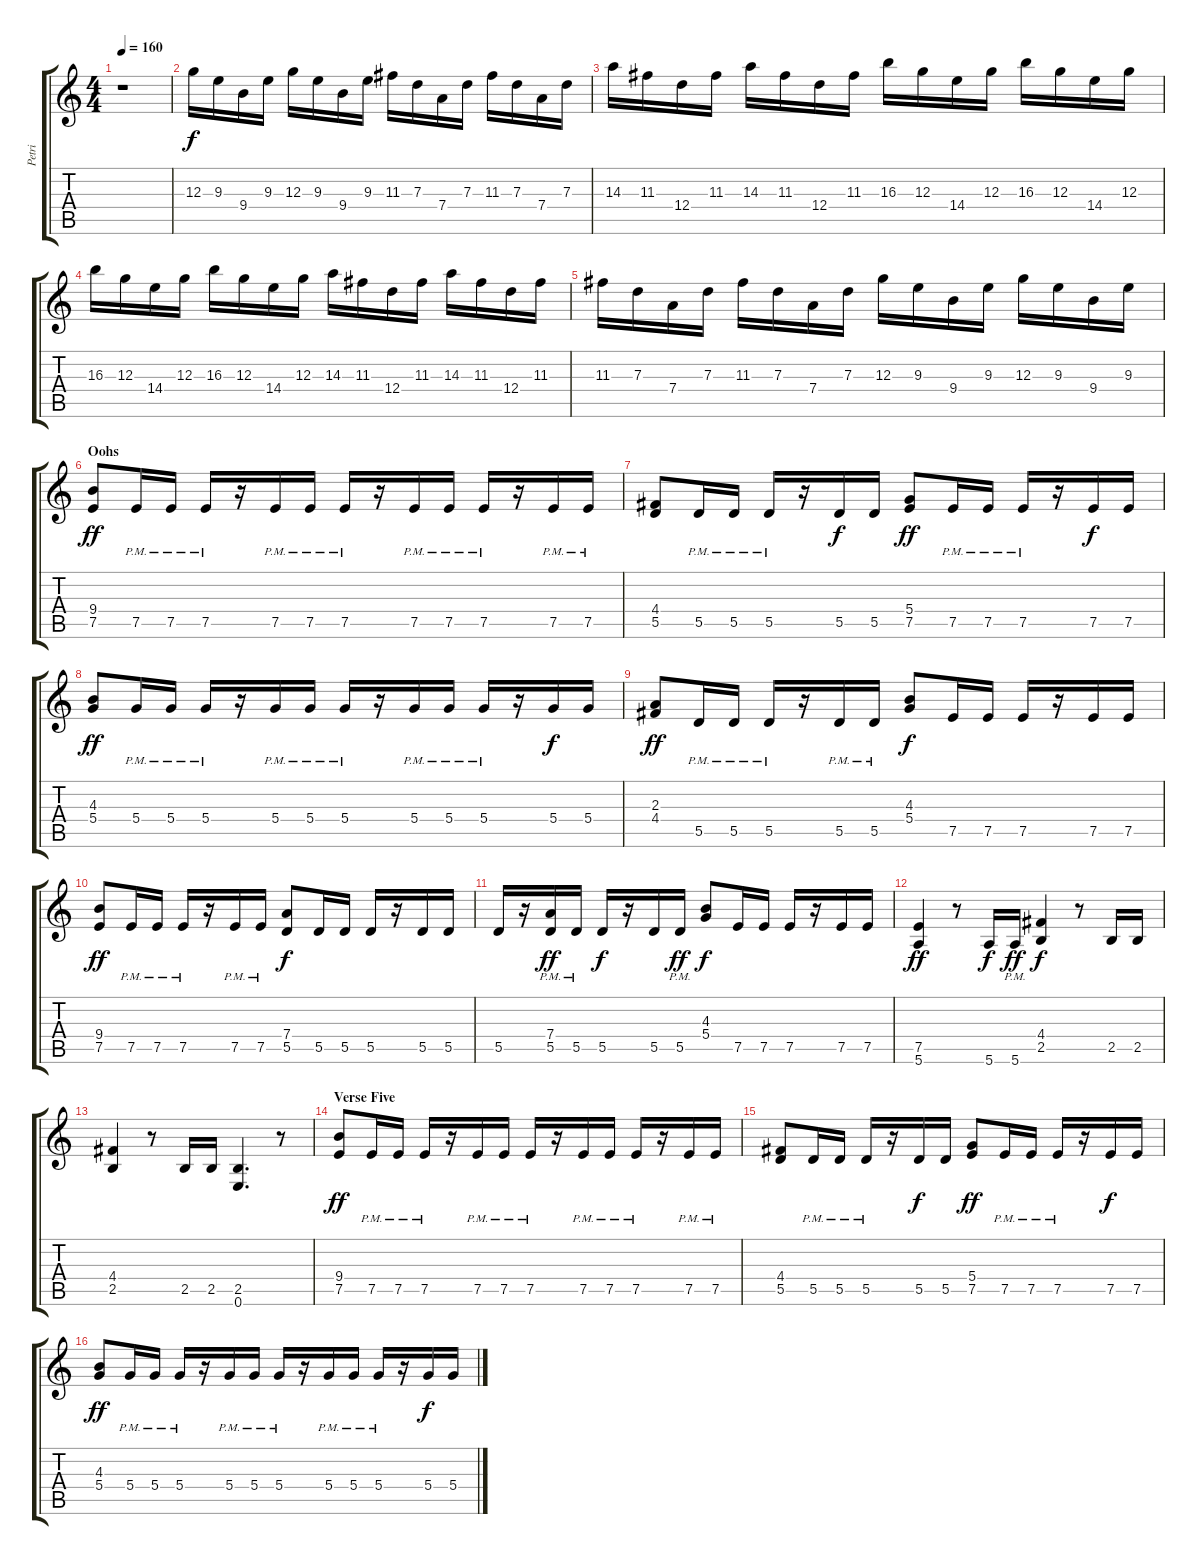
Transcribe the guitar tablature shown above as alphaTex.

\track ("Petri" "Petri") {instrument distortionguitar}
\staff {score tabs}
\tuning (E4 B3 G3 D3 A2 E2) {hide}
\ts (4 4)
\tempo 160
\clef g2
\ks c
r.1{dy ff} |
12.3.16{dy f} 9.3.16 9.4.16 9.3.16 12.3.16 9.3.16 9.4.16 9.3.16 11.3.16 7.3.16 7.4.16 7.3.16 11.3.16 7.3.16 7.4.16 7.3.16 |
14.3.16 11.3.16 12.4.16 11.3.16 14.3.16 11.3.16 12.4.16 11.3.16 16.3.16 12.3.16 14.4.16 12.3.16 16.3.16 12.3.16 14.4.16 12.3.16 |
16.3.16 12.3.16 14.4.16 12.3.16 16.3.16 12.3.16 14.4.16 12.3.16 14.3.16 11.3.16 12.4.16 11.3.16 14.3.16 11.3.16 12.4.16 11.3.16 |
11.3.16 7.3.16 7.4.16 7.3.16 11.3.16 7.3.16 7.4.16 7.3.16 12.3.16 9.3.16 9.4.16 9.3.16 12.3.16 9.3.16 9.4.16 9.3.16 |
\section ("" "Oohs")
(9.4 7.5).8{dy ff} 7.5{pm}.16 7.5{pm}.16 7.5{pm}.16 r.16 7.5{pm}.16 7.5{pm}.16 7.5{pm}.16 r.16 7.5{pm}.16 7.5{pm}.16 7.5{pm}.16 r.16 7.5{pm}.16 7.5{pm}.16 |
(4.4 5.5).8 5.5{pm}.16 5.5{pm}.16 5.5{pm}.16 r.16 5.5.16{dy f} 5.5.16 (5.4 7.5).8{dy ff} 7.5{pm}.16 7.5{pm}.16 7.5{pm}.16 r.16 7.5.16{dy f} 7.5.16 |
(4.3 5.4).8{dy ff} 5.4{pm}.16 5.4{pm}.16 5.4{pm}.16 r.16 5.4{pm}.16 5.4{pm}.16 5.4{pm}.16 r.16 5.4{pm}.16 5.4{pm}.16 5.4{pm}.16 r.16 5.4.16{dy f} 5.4.16 |
(2.3 4.4).8{dy ff} 5.5{pm}.16 5.5{pm}.16 5.5{pm}.16 r.16 5.5{pm}.16 5.5{pm}.16 (4.3 5.4).8{dy f} 7.5.16 7.5.16 7.5.16 r.16 7.5.16 7.5.16 |
(9.4 7.5).8{dy ff} 7.5{pm}.16 7.5{pm}.16 7.5{pm}.16 r.16 7.5{pm}.16 7.5{pm}.16 (7.4 5.5).8{dy f} 5.5.16 5.5.16 5.5.16 r.16 5.5.16 5.5.16 |
5.5.16 r.16 (7.4 5.5{pm}).16{dy ff} 5.5{pm}.16 5.5.16{dy f} r.16 5.5.16 5.5{pm}.16{dy ff} (4.3 5.4).8{dy f} 7.5.16 7.5.16 7.5.16 r.16 7.5.16 7.5.16 |
(7.5 5.6).4{dy ff} r.8 5.6.16{dy f} 5.6{pm}.16{dy ff} (4.4 2.5).4{dy f} r.8 2.5.16 2.5.16 |
(4.4 2.5).4 r.8 2.5.16 2.5.16 (2.5 0.6).4{d} r.8 |
\section ("" "Verse Five")
(9.4 7.5).8{dy ff} 7.5{pm}.16 7.5{pm}.16 7.5{pm}.16 r.16 7.5{pm}.16 7.5{pm}.16 7.5{pm}.16 r.16 7.5{pm}.16 7.5{pm}.16 7.5{pm}.16 r.16 7.5{pm}.16 7.5{pm}.16 |
(4.4 5.5).8 5.5{pm}.16 5.5{pm}.16 5.5{pm}.16 r.16 5.5.16{dy f} 5.5.16 (5.4 7.5).8{dy ff} 7.5{pm}.16 7.5{pm}.16 7.5{pm}.16 r.16 7.5.16{dy f} 7.5.16 |
(4.3 5.4).8{dy ff} 5.4{pm}.16 5.4{pm}.16 5.4{pm}.16 r.16 5.4{pm}.16 5.4{pm}.16 5.4{pm}.16 r.16 5.4{pm}.16 5.4{pm}.16 5.4{pm}.16 r.16 5.4.16{dy f} 5.4.16
